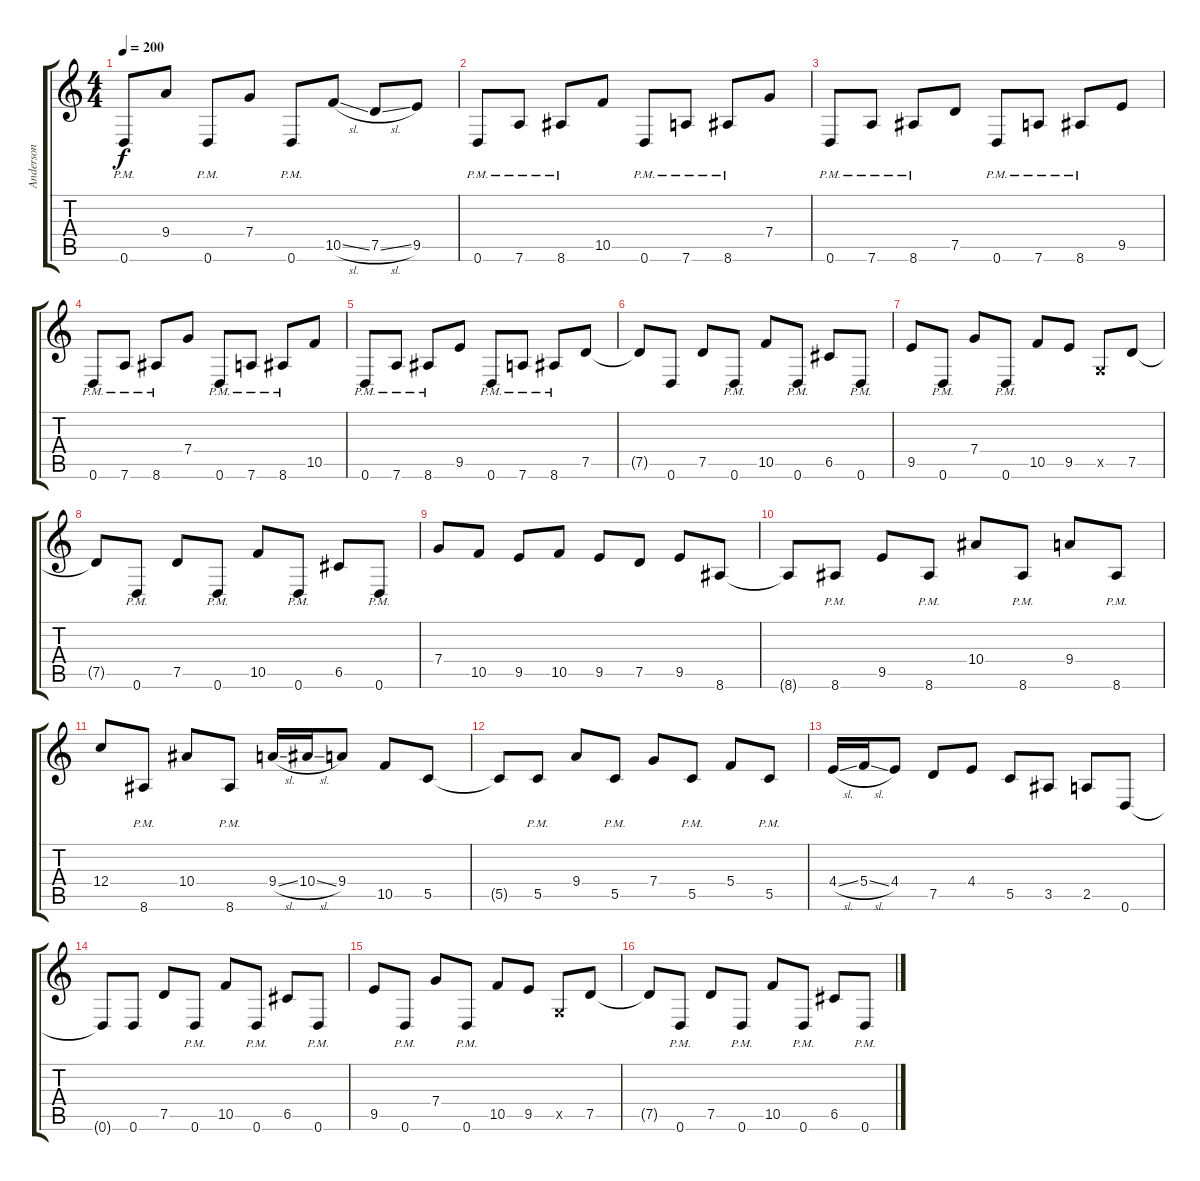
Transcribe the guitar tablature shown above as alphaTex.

\track ("Anderson" "Anderson") {instrument distortionguitar}
\staff {score tabs}
\tuning (D4 A3 F3 C3 G2 D2) {hide}
\ts (4 4)
\tempo 200
\clef g2
\ks c
0.6{pm}.8{dy f} 9.4.8 0.6{pm}.8 7.4.8 0.6{pm}.8 10.5{sl}.8 7.5{sl}.8 9.5.8 |
0.6{pm}.8 7.6{pm}.8 8.6{pm}.8 10.5.8 0.6{pm}.8 7.6{pm}.8 8.6{pm}.8 7.4.8 |
0.6{pm}.8 7.6{pm}.8 8.6{pm}.8 7.5.8 0.6{pm}.8 7.6{pm}.8 8.6{pm}.8 9.5.8 |
0.6{pm}.8 7.6{pm}.8 8.6{pm}.8 7.4.8 0.6{pm}.8 7.6{pm}.8 8.6{pm}.8 10.5.8 |
0.6{pm}.8 7.6{pm}.8 8.6{pm}.8 9.5.8 0.6{pm}.8 7.6{pm}.8 8.6{pm}.8 7.5.8 |
7.5{t}.8 0.6.8 7.5.8 0.6{pm}.8 10.5.8 0.6{pm}.8 6.5.8 0.6{pm}.8 |
9.5.8 0.6{pm}.8 7.4.8 0.6{pm}.8 10.5.8 9.5.8 0.5{x}.8 7.5.8 |
7.5{t}.8 0.6{pm}.8 7.5.8 0.6{pm}.8 10.5.8 0.6{pm}.8 6.5.8 0.6{pm}.8 |
7.4.8 10.5.8 9.5.8 10.5.8 9.5.8 7.5.8 9.5.8 8.6.8 |
8.6{t}.8 8.6{pm}.8 9.5.8 8.6{pm}.8 10.4.8 8.6{pm}.8 9.4.8 8.6{pm}.8 |
12.4.8 8.6{pm}.8 10.4.8 8.6{pm}.8 9.4{sl}.16 10.4{sl}.16 9.4.8 10.5.8 5.5.8 |
5.5{t}.8 5.5{pm}.8 9.4.8 5.5{pm}.8 7.4.8 5.5{pm}.8 5.4.8 5.5{pm}.8 |
4.4{sl}.16 5.4{sl}.16 4.4.8 7.5.8 4.4.8 5.5.8 3.5.8 2.5.8 0.6.8 |
0.6{t}.8 0.6.8 7.5.8 0.6{pm}.8 10.5.8 0.6{pm}.8 6.5.8 0.6{pm}.8 |
9.5.8 0.6{pm}.8 7.4.8 0.6{pm}.8 10.5.8 9.5.8 0.5{x}.8 7.5.8 |
7.5{t}.8 0.6{pm}.8 7.5.8 0.6{pm}.8 10.5.8 0.6{pm}.8 6.5.8 0.6{pm}.8
